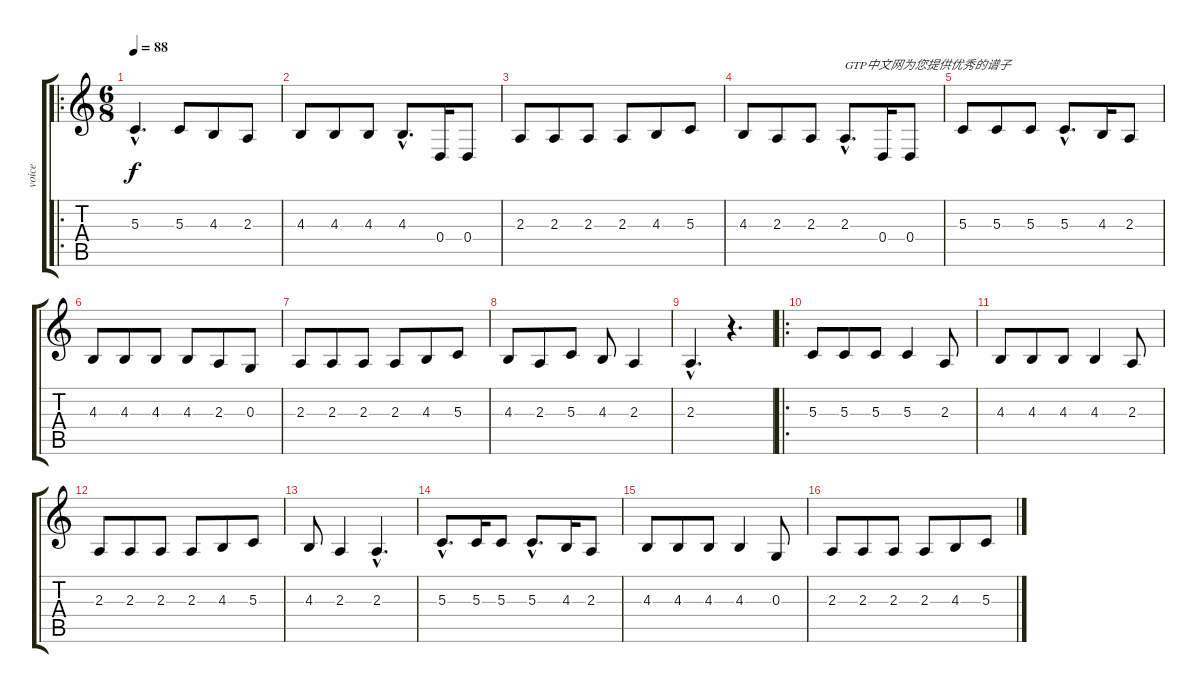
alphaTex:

\track ("voice" "voice") {instrument violin}
\staff {score tabs}
\tuning (E4 B3 G3 D3 A2 E2) {hide}
\ro
\ts (6 8)
\tempo 88
\clef g2
\ks c
5.3{hac}.4{d dy f instrument violin} 5.3.8 4.3.8 2.3.8 |
4.3.8 4.3.8 4.3.8 4.3{hac}.8{d} 0.4.16 0.4.8 |
2.3.8 2.3.8 2.3.8 2.3.8 4.3.8 5.3.8 |
4.3.8 2.3.8 2.3.8 2.3{hac}.8{d txt "GTP中文网为您提供优秀的谱子"} 0.4.16 0.4.8 |
5.3.8 5.3.8 5.3.8 5.3{hac}.8{d} 4.3.16 2.3.8 |
4.3.8 4.3.8 4.3.8 4.3.8 2.3.8 0.3.8 |
2.3.8 2.3.8 2.3.8 2.3.8 4.3.8 5.3.8 |
4.3.8 2.3.8 5.3.8 4.3.8 2.3.4 |
2.3{hac}.4{d} r.4{d} |
\ro
5.3.8 5.3.8 5.3.8 5.3.4 2.3.8 |
4.3.8 4.3.8 4.3.8 4.3.4 2.3.8 |
2.3.8 2.3.8 2.3.8 2.3.8 4.3.8 5.3.8 |
4.3.8 2.3.4 2.3{hac}.4{d} |
5.3{hac}.8{d} 5.3.16 5.3.8 5.3{hac}.8{d} 4.3.16 2.3.8 |
4.3.8 4.3.8 4.3.8 4.3.4 0.3.8 |
2.3.8 2.3.8 2.3.8 2.3.8 4.3.8 5.3.8
